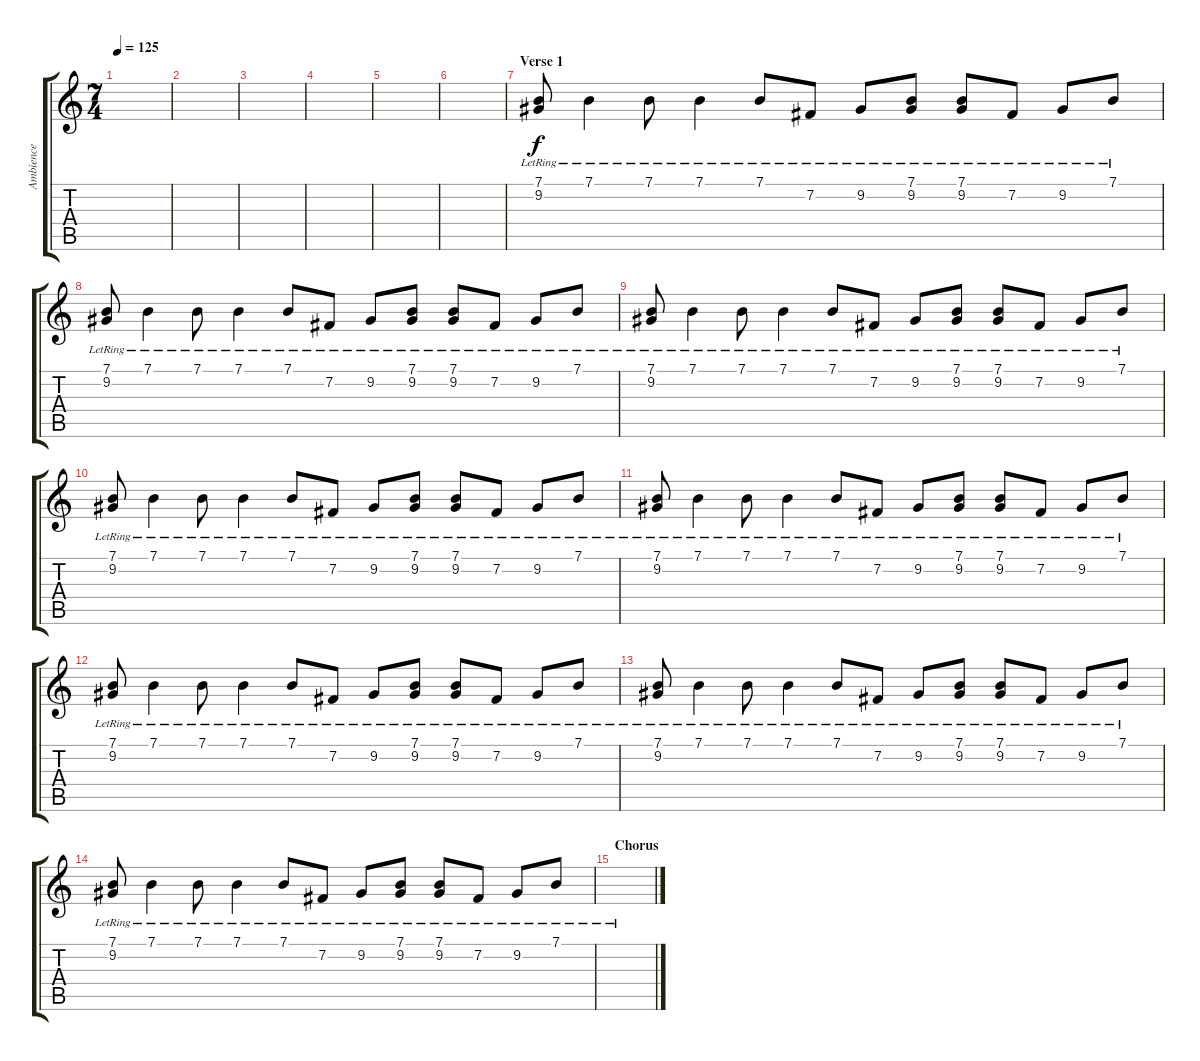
\track ("Ambience" "Ambience") {instrument pad5bowed}
\staff {score tabs}
\tuning (E4 B3 G3 D3 A2 E2) {hide}
\ts (7 4)
\tempo 125
\clef g2
\ks c
|
|
|
|
|
|
\section ("" "Verse 1")
(7.1{lr} 9.2{lr}).8 7.1{lr}.4 7.1{lr}.8 7.1{lr}.4 7.1{lr}.8 7.2{lr}.8 9.2{lr}.8 (7.1{lr} 9.2{lr}).8 (7.1{lr} 9.2{lr}).8 7.2{lr}.8 9.2{lr}.8 7.1{lr}.8 |
(7.1{lr} 9.2{lr}).8 7.1{lr}.4 7.1{lr}.8 7.1{lr}.4 7.1{lr}.8 7.2{lr}.8 9.2{lr}.8 (7.1{lr} 9.2{lr}).8 (7.1{lr} 9.2{lr}).8 7.2{lr}.8 9.2{lr}.8 7.1{lr}.8 |
(7.1{lr} 9.2{lr}).8 7.1{lr}.4 7.1{lr}.8 7.1{lr}.4 7.1{lr}.8 7.2{lr}.8 9.2{lr}.8 (7.1{lr} 9.2{lr}).8 (7.1{lr} 9.2{lr}).8 7.2{lr}.8 9.2{lr}.8 7.1{lr}.8 |
(7.1{lr} 9.2{lr}).8 7.1{lr}.4 7.1{lr}.8 7.1{lr}.4 7.1{lr}.8 7.2{lr}.8 9.2{lr}.8 (7.1{lr} 9.2{lr}).8 (7.1{lr} 9.2{lr}).8 7.2{lr}.8 9.2{lr}.8 7.1{lr}.8 |
(7.1{lr} 9.2{lr}).8 7.1{lr}.4 7.1{lr}.8 7.1{lr}.4 7.1{lr}.8 7.2{lr}.8 9.2{lr}.8 (7.1{lr} 9.2{lr}).8 (7.1{lr} 9.2{lr}).8 7.2{lr}.8 9.2{lr}.8 7.1{lr}.8 |
(7.1{lr} 9.2{lr}).8 7.1{lr}.4 7.1{lr}.8 7.1{lr}.4 7.1{lr}.8 7.2{lr}.8 9.2{lr}.8 (7.1{lr} 9.2{lr}).8 (7.1{lr} 9.2{lr}).8 7.2{lr}.8 9.2{lr}.8 7.1{lr}.8 |
(7.1{lr} 9.2{lr}).8 7.1{lr}.4 7.1{lr}.8 7.1{lr}.4 7.1{lr}.8 7.2{lr}.8 9.2{lr}.8 (7.1{lr} 9.2{lr}).8 (7.1{lr} 9.2{lr}).8 7.2{lr}.8 9.2{lr}.8 7.1{lr}.8 |
(7.1{lr} 9.2{lr}).8 7.1{lr}.4 7.1{lr}.8 7.1{lr}.4 7.1{lr}.8 7.2{lr}.8 9.2{lr}.8 (7.1{lr} 9.2{lr}).8 (7.1{lr} 9.2{lr}).8 7.2{lr}.8 9.2{lr}.8 7.1{lr}.8 |
\section ("" "Chorus")
